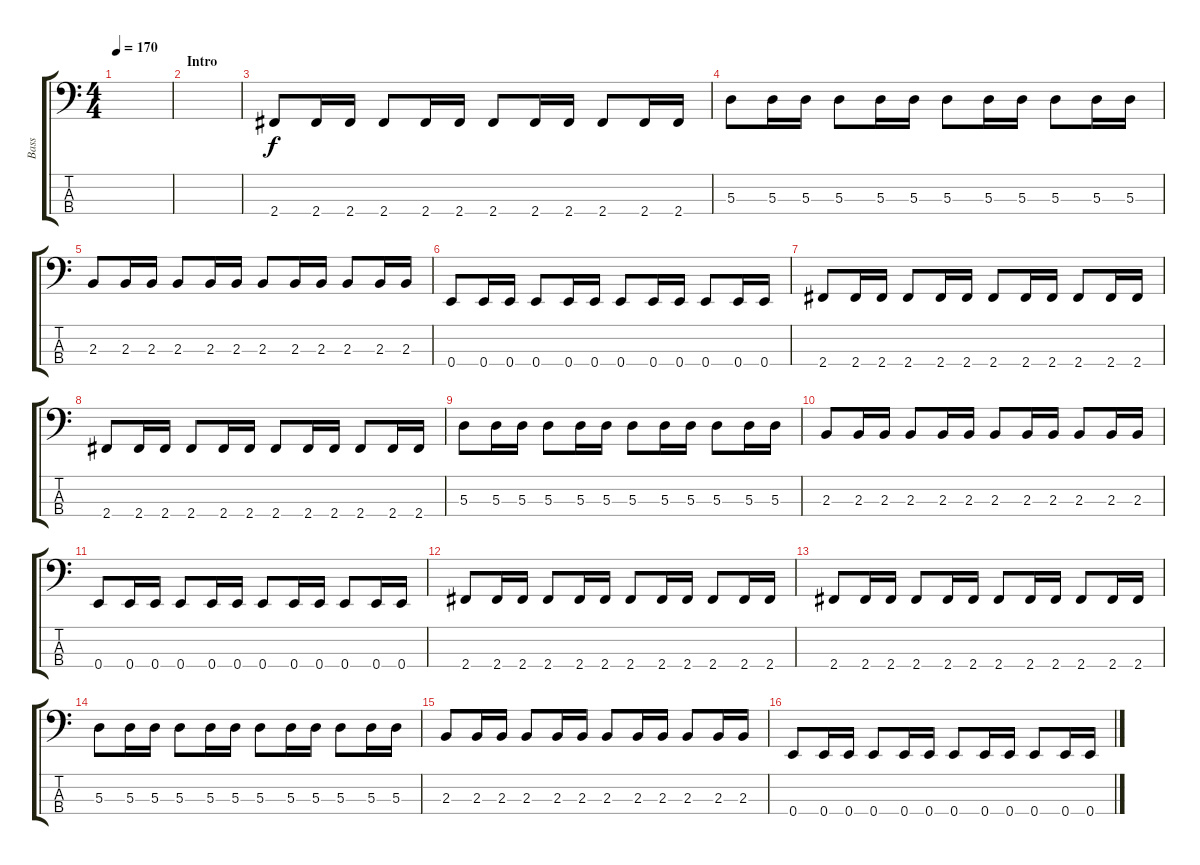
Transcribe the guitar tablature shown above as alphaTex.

\track ("Bass" "Bass") {instrument electricbassfinger}
\staff {score tabs}
\tuning (G2 D2 A1 E1) {hide}
\ts (4 4)
\tempo 170
\clef f4
\ks c
|
\section ("" "Intro")
|
2.4.8 2.4.16 2.4.16 2.4.8 2.4.16 2.4.16 2.4.8 2.4.16 2.4.16 2.4.8 2.4.16 2.4.16 |
5.3.8 5.3.16 5.3.16 5.3.8 5.3.16 5.3.16 5.3.8 5.3.16 5.3.16 5.3.8 5.3.16 5.3.16 |
2.3.8 2.3.16 2.3.16 2.3.8 2.3.16 2.3.16 2.3.8 2.3.16 2.3.16 2.3.8 2.3.16 2.3.16 |
0.4.8 0.4.16 0.4.16 0.4.8 0.4.16 0.4.16 0.4.8 0.4.16 0.4.16 0.4.8 0.4.16 0.4.16 |
2.4.8 2.4.16 2.4.16 2.4.8 2.4.16 2.4.16 2.4.8 2.4.16 2.4.16 2.4.8 2.4.16 2.4.16 |
2.4.8 2.4.16 2.4.16 2.4.8 2.4.16 2.4.16 2.4.8 2.4.16 2.4.16 2.4.8 2.4.16 2.4.16 |
5.3.8 5.3.16 5.3.16 5.3.8 5.3.16 5.3.16 5.3.8 5.3.16 5.3.16 5.3.8 5.3.16 5.3.16 |
2.3.8 2.3.16 2.3.16 2.3.8 2.3.16 2.3.16 2.3.8 2.3.16 2.3.16 2.3.8 2.3.16 2.3.16 |
0.4.8 0.4.16 0.4.16 0.4.8 0.4.16 0.4.16 0.4.8 0.4.16 0.4.16 0.4.8 0.4.16 0.4.16 |
2.4.8 2.4.16 2.4.16 2.4.8 2.4.16 2.4.16 2.4.8 2.4.16 2.4.16 2.4.8 2.4.16 2.4.16 |
2.4.8 2.4.16 2.4.16 2.4.8 2.4.16 2.4.16 2.4.8 2.4.16 2.4.16 2.4.8 2.4.16 2.4.16 |
5.3.8 5.3.16 5.3.16 5.3.8 5.3.16 5.3.16 5.3.8 5.3.16 5.3.16 5.3.8 5.3.16 5.3.16 |
2.3.8 2.3.16 2.3.16 2.3.8 2.3.16 2.3.16 2.3.8 2.3.16 2.3.16 2.3.8 2.3.16 2.3.16 |
0.4.8 0.4.16 0.4.16 0.4.8 0.4.16 0.4.16 0.4.8 0.4.16 0.4.16 0.4.8 0.4.16 0.4.16
